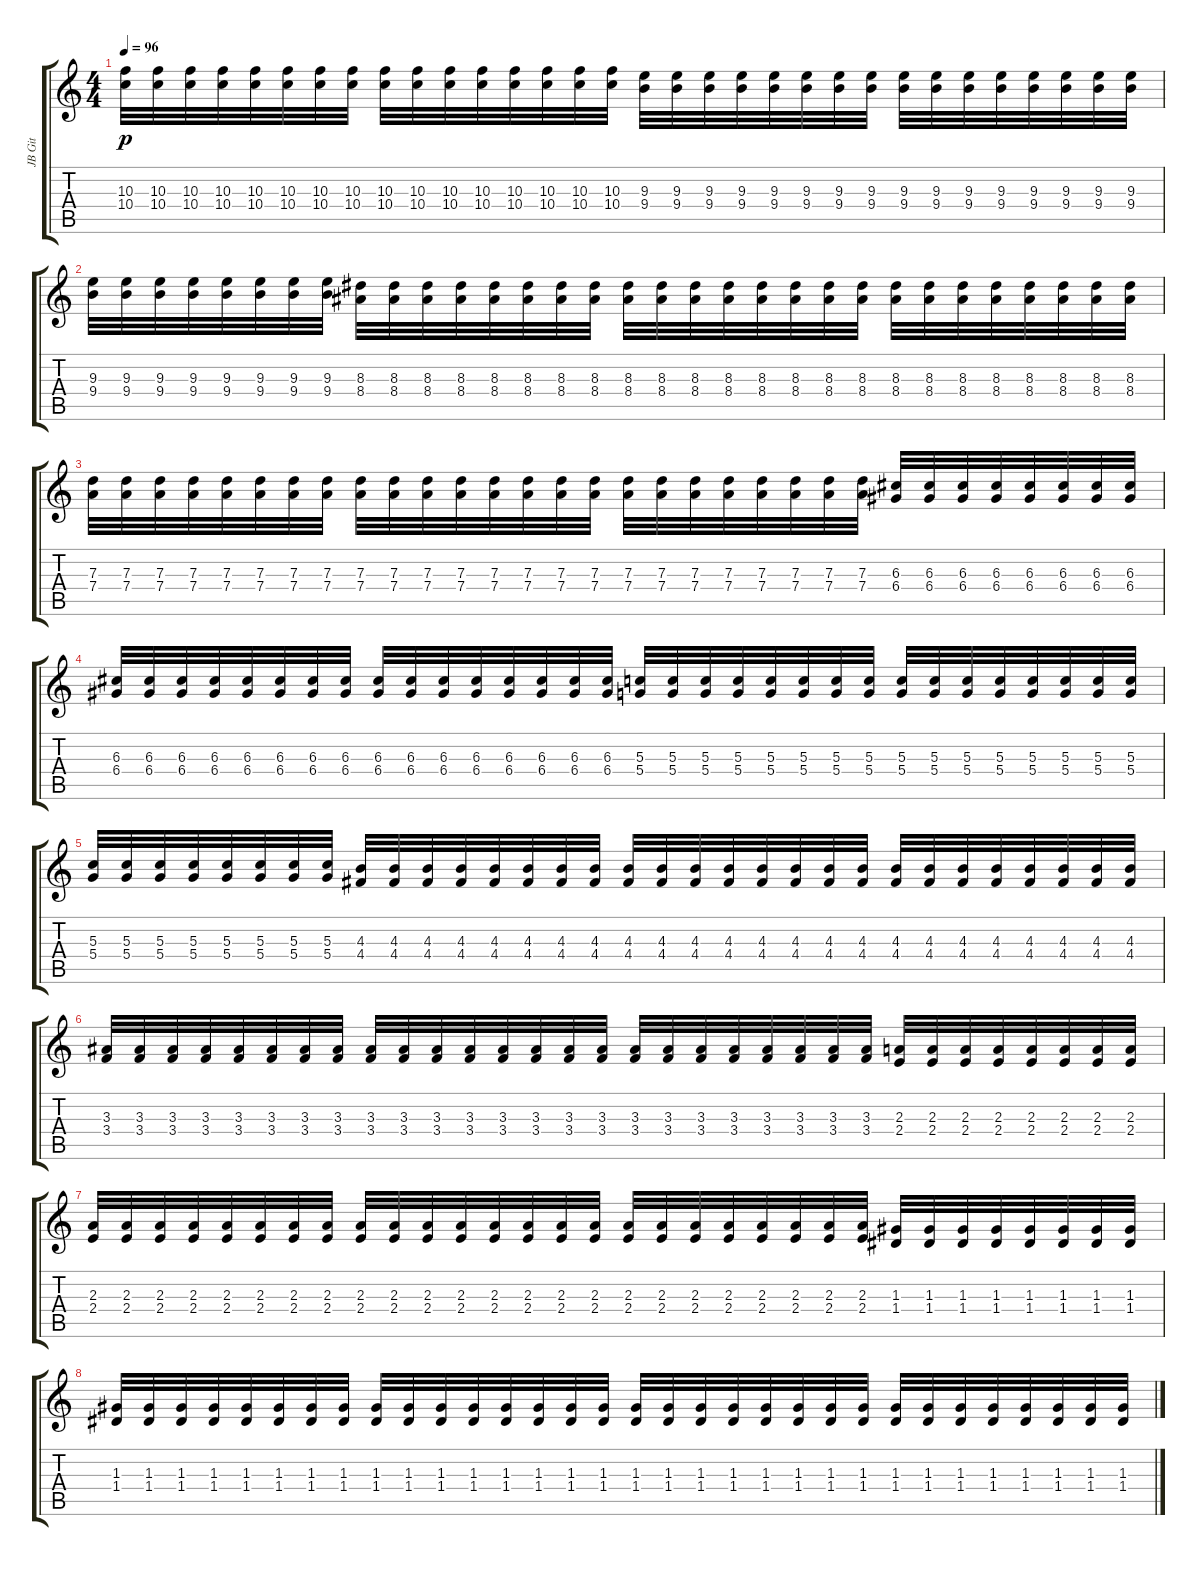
\track ("JB Git" "JB Git") {instrument overdrivenguitar}
\staff {score tabs}
\tuning (E4 B3 G3 D3 A2 E2) {hide}
\ts (4 4)
\tempo 96
\clef g2
\ks c
(10.3 10.4).32{dy p} (10.3 10.4).32 (10.3 10.4).32 (10.3 10.4).32 (10.3 10.4).32 (10.3 10.4).32 (10.3 10.4).32 (10.3 10.4).32 (10.3 10.4).32 (10.3 10.4).32 (10.3 10.4).32 (10.3 10.4).32 (10.3 10.4).32 (10.3 10.4).32 (10.3 10.4).32 (10.3 10.4).32 (9.3 9.4).32 (9.3 9.4).32 (9.3 9.4).32 (9.3 9.4).32 (9.3 9.4).32 (9.3 9.4).32 (9.3 9.4).32 (9.3 9.4).32 (9.3 9.4).32 (9.3 9.4).32 (9.3 9.4).32 (9.3 9.4).32 (9.3 9.4).32 (9.3 9.4).32 (9.3 9.4).32 (9.3 9.4).32 |
(9.3 9.4).32 (9.3 9.4).32 (9.3 9.4).32 (9.3 9.4).32 (9.3 9.4).32 (9.3 9.4).32 (9.3 9.4).32 (9.3 9.4).32 (8.3 8.4).32 (8.3 8.4).32 (8.3 8.4).32 (8.3 8.4).32 (8.3 8.4).32 (8.3 8.4).32 (8.3 8.4).32 (8.3 8.4).32 (8.3 8.4).32 (8.3 8.4).32 (8.3 8.4).32 (8.3 8.4).32 (8.3 8.4).32 (8.3 8.4).32 (8.3 8.4).32 (8.3 8.4).32 (8.3 8.4).32 (8.3 8.4).32 (8.3 8.4).32 (8.3 8.4).32 (8.3 8.4).32 (8.3 8.4).32 (8.3 8.4).32 (8.3 8.4).32 |
(7.3 7.4).32 (7.3 7.4).32 (7.3 7.4).32 (7.3 7.4).32 (7.3 7.4).32 (7.3 7.4).32 (7.3 7.4).32 (7.3 7.4).32 (7.3 7.4).32 (7.3 7.4).32 (7.3 7.4).32 (7.3 7.4).32 (7.3 7.4).32 (7.3 7.4).32 (7.3 7.4).32 (7.3 7.4).32 (7.3 7.4).32 (7.3 7.4).32 (7.3 7.4).32 (7.3 7.4).32 (7.3 7.4).32 (7.3 7.4).32 (7.3 7.4).32 (7.3 7.4).32 (6.3 6.4).32 (6.3 6.4).32 (6.3 6.4).32 (6.3 6.4).32 (6.3 6.4).32 (6.3 6.4).32 (6.3 6.4).32 (6.3 6.4).32 |
(6.3 6.4).32 (6.3 6.4).32 (6.3 6.4).32 (6.3 6.4).32 (6.3 6.4).32 (6.3 6.4).32 (6.3 6.4).32 (6.3 6.4).32 (6.3 6.4).32 (6.3 6.4).32 (6.3 6.4).32 (6.3 6.4).32 (6.3 6.4).32 (6.3 6.4).32 (6.3 6.4).32 (6.3 6.4).32 (5.3 5.4).32 (5.3 5.4).32 (5.3 5.4).32 (5.3 5.4).32 (5.3 5.4).32 (5.3 5.4).32 (5.3 5.4).32 (5.3 5.4).32 (5.3 5.4).32 (5.3 5.4).32 (5.3 5.4).32 (5.3 5.4).32 (5.3 5.4).32 (5.3 5.4).32 (5.3 5.4).32 (5.3 5.4).32 |
(5.3 5.4).32 (5.3 5.4).32 (5.3 5.4).32 (5.3 5.4).32 (5.3 5.4).32 (5.3 5.4).32 (5.3 5.4).32 (5.3 5.4).32 (4.3 4.4).32 (4.3 4.4).32 (4.3 4.4).32 (4.3 4.4).32 (4.3 4.4).32 (4.3 4.4).32 (4.3 4.4).32 (4.3 4.4).32 (4.3 4.4).32 (4.3 4.4).32 (4.3 4.4).32 (4.3 4.4).32 (4.3 4.4).32 (4.3 4.4).32 (4.3 4.4).32 (4.3 4.4).32 (4.3 4.4).32 (4.3 4.4).32 (4.3 4.4).32 (4.3 4.4).32 (4.3 4.4).32 (4.3 4.4).32 (4.3 4.4).32 (4.3 4.4).32 |
(3.3 3.4).32 (3.3 3.4).32 (3.3 3.4).32 (3.3 3.4).32 (3.3 3.4).32 (3.3 3.4).32 (3.3 3.4).32 (3.3 3.4).32 (3.3 3.4).32 (3.3 3.4).32 (3.3 3.4).32 (3.3 3.4).32 (3.3 3.4).32 (3.3 3.4).32 (3.3 3.4).32 (3.3 3.4).32 (3.3 3.4).32 (3.3 3.4).32 (3.3 3.4).32 (3.3 3.4).32 (3.3 3.4).32 (3.3 3.4).32 (3.3 3.4).32 (3.3 3.4).32 (2.3 2.4).32 (2.3 2.4).32 (2.3 2.4).32 (2.3 2.4).32 (2.3 2.4).32 (2.3 2.4).32 (2.3 2.4).32 (2.3 2.4).32 |
(2.3 2.4).32 (2.3 2.4).32 (2.3 2.4).32 (2.3 2.4).32 (2.3 2.4).32 (2.3 2.4).32 (2.3 2.4).32 (2.3 2.4).32 (2.3 2.4).32 (2.3 2.4).32 (2.3 2.4).32 (2.3 2.4).32 (2.3 2.4).32 (2.3 2.4).32 (2.3 2.4).32 (2.3 2.4).32 (2.3 2.4).32 (2.3 2.4).32 (2.3 2.4).32 (2.3 2.4).32 (2.3 2.4).32 (2.3 2.4).32 (2.3 2.4).32 (2.3 2.4).32 (1.3 1.4).32 (1.3 1.4).32 (1.3 1.4).32 (1.3 1.4).32 (1.3 1.4).32 (1.3 1.4).32 (1.3 1.4).32 (1.3 1.4).32 |
(1.3 1.4).32 (1.3 1.4).32 (1.3 1.4).32 (1.3 1.4).32 (1.3 1.4).32 (1.3 1.4).32 (1.3 1.4).32 (1.3 1.4).32 (1.3 1.4).32 (1.3 1.4).32 (1.3 1.4).32 (1.3 1.4).32 (1.3 1.4).32 (1.3 1.4).32 (1.3 1.4).32 (1.3 1.4).32 (1.3 1.4).32 (1.3 1.4).32 (1.3 1.4).32 (1.3 1.4).32 (1.3 1.4).32 (1.3 1.4).32 (1.3 1.4).32 (1.3 1.4).32 (1.3 1.4).32 (1.3 1.4).32 (1.3 1.4).32 (1.3 1.4).32 (1.3 1.4).32 (1.3 1.4).32 (1.3 1.4).32 (1.3 1.4).32
